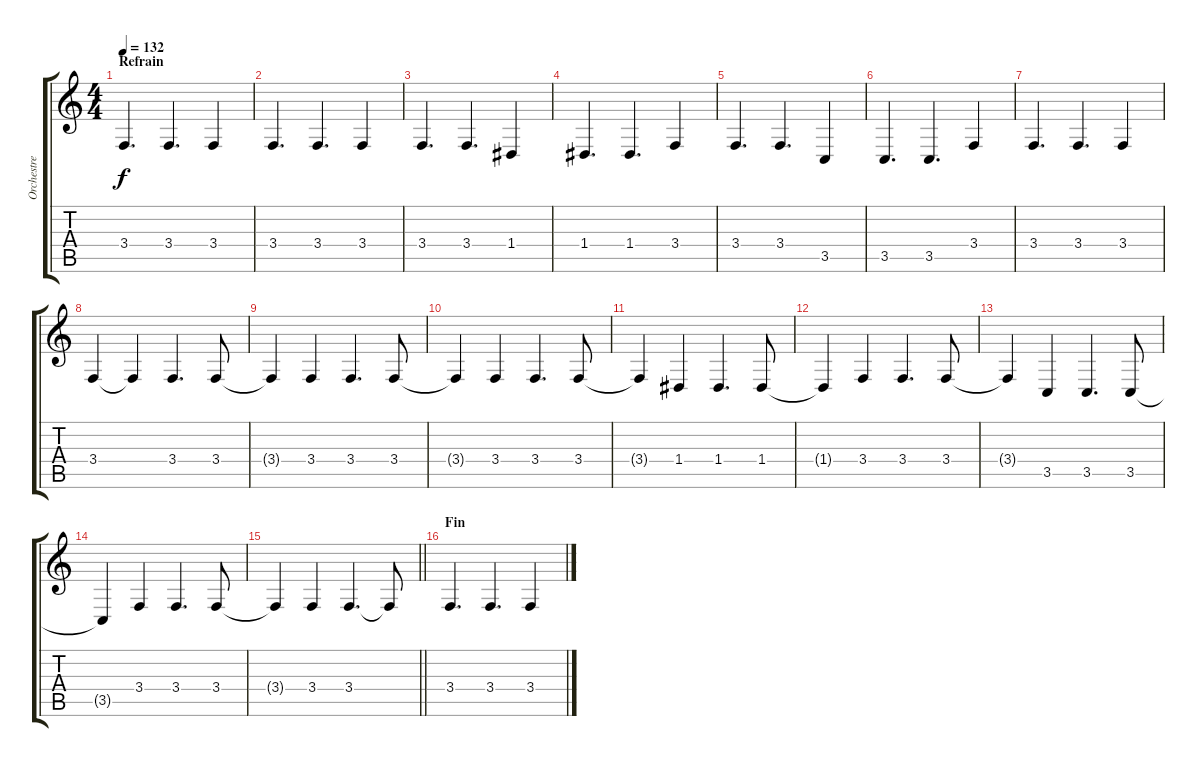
\track ("Orchestre Violon" "Orchestre ") {instrument pizzicatostrings}
\staff {score tabs}
\tuning (E4 B3 G3 D3 A2 E2) {hide}
\ts (4 4)
\section ("" "Refrain")
\tempo 132
\clef g2
\ks c
3.4.4{d dy f} 3.4.4{d} 3.4.4 |
3.4.4{d} 3.4.4{d} 3.4.4 |
3.4.4{d} 3.4.4{d} 1.4.4 |
1.4.4{d} 1.4.4{d} 3.4.4 |
3.4.4{d} 3.4.4{d} 3.5.4 |
3.5.4{d} 3.5.4{d} 3.4.4 |
3.4.4{d} 3.4.4{d} 3.4.4 |
3.4.4 3.4{t}.4 3.4.4{d} 3.4.8 |
3.4{t}.4 3.4.4 3.4.4{d} 3.4.8 |
3.4{t}.4 3.4.4 3.4.4{d} 3.4.8 |
3.4{t}.4 1.4.4 1.4.4{d} 1.4.8 |
1.4{t}.4 3.4.4 3.4.4{d} 3.4.8 |
3.4{t}.4 3.5.4 3.5.4{d} 3.5.8 |
3.5{t}.4 3.4.4 3.4.4{d} 3.4.8 |
\barLineRight lightlight
3.4{t}.4 3.4.4 3.4.4{d} 3.4{t}.8 |
\section ("" "Fin")
3.4.4{d} 3.4.4{d} 3.4.4
